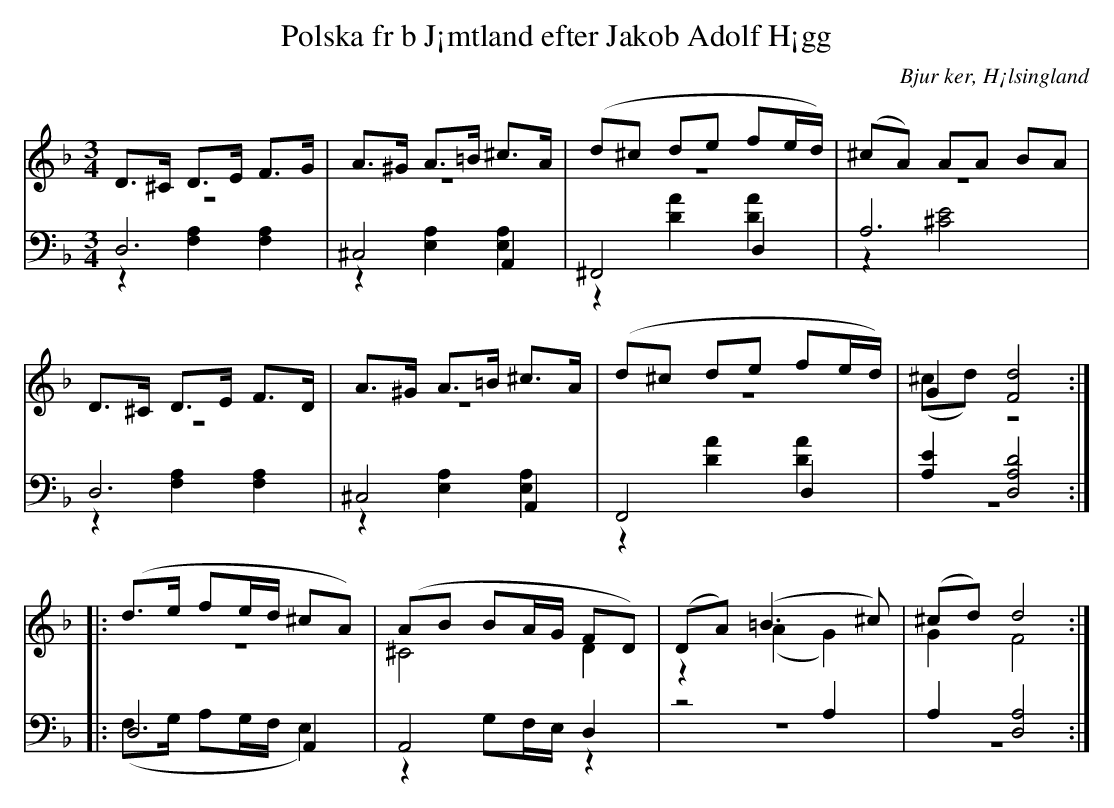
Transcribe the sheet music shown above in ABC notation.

X:1
T: Polska fr b J¡mtland efter Jakob Adolf H¡gg
O: Bjur ker, H¡lsingland
M: 3/4
L: 1/8
K: Dm
V:1
V:2 merge
V:3
V:4 merge
V:1
D>^C D>E F>G|A>^G A>=B ^c>A|(d^c de fe/d/)|(^cA) AA BA|
D>^C D>E F>D|A>^G A>=B ^c>A|(d^c de fe/d/)|G2 [F4d4]:|
|:(d>e fe/d/ ^cA)|(AB BA/G/ FD)|(DA) (=B3 ^c)|(^cd) d4:|
V:2
z6|z6|z6|z6|
z6|z6|z6|(^cd) z4:|
|:z6|^C4 D2|z2 (A2 G2)|G2 F4:|
V:3 clef=bass
D,6|^C,4 A,,2|^F,,4 D,2|A,6|
D,6|^C,4 A,,2|F,,4 D,2|[A,2E2] [D,4A,4D4]:|
|:D,4 A,,2|A,,4 D,2|z4 A,2|A,2 [D,4A,4]:|
V:4 clef=bass
z2 [F,2A,2] [F,2A,2]|z2 [E,2A,2] [E,2A,2]|z2 [A2D2] [A2D2]|z2 [^C4E4]|
z2 [F,2A,2] [F,2A,2]|z2 [E,2A,2] [E,2A,2]|z2 [A2D2] [A2D2]|z6:|
|:(F,>G, A,G,/F,/ E,2)|z2 G,F,/E,/ z2|z6|z6:|
